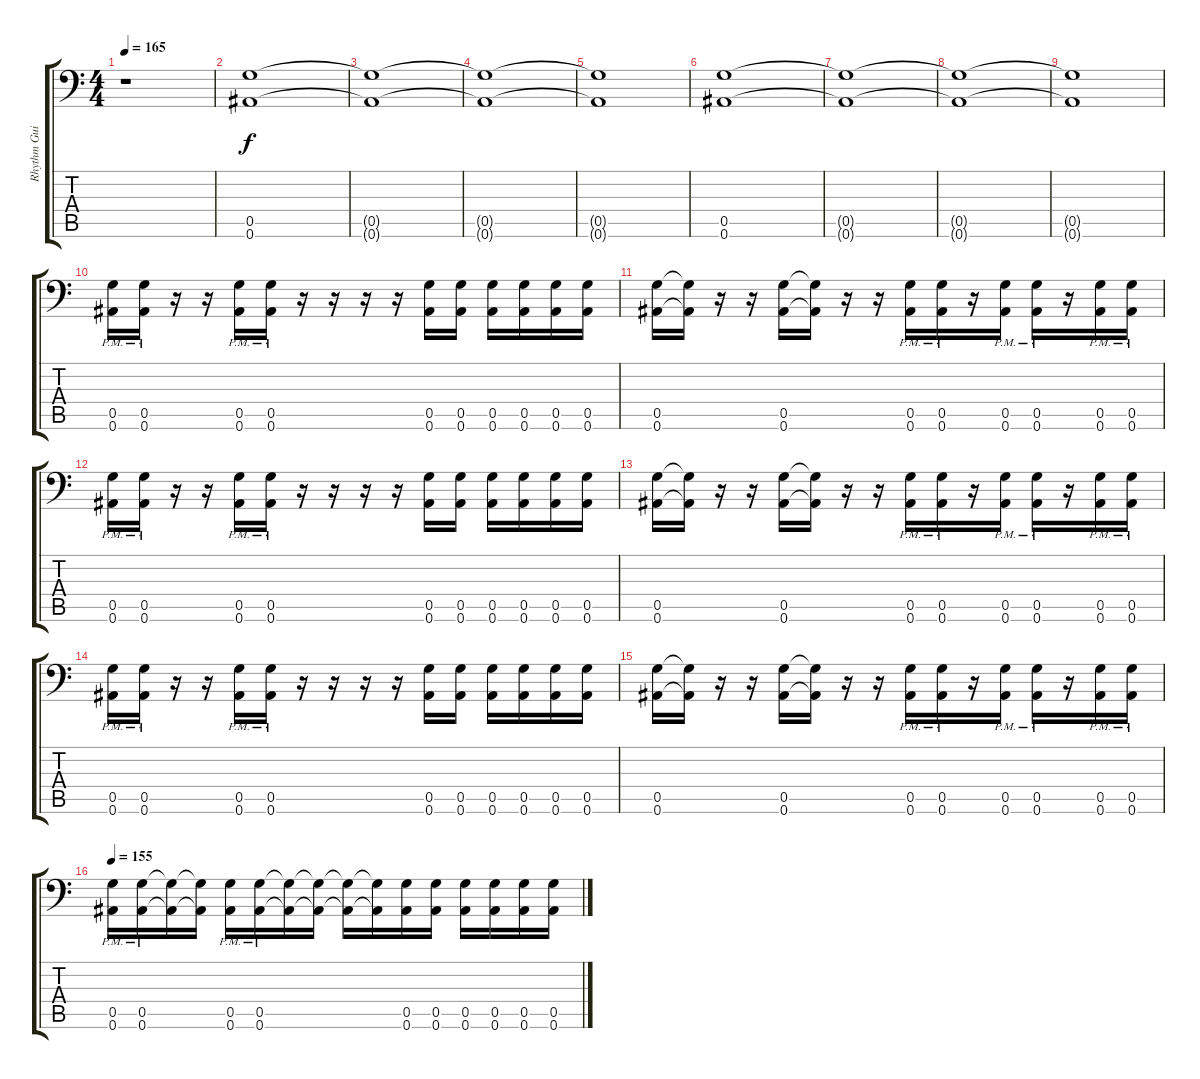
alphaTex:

\track ("Rhythm Guitar" "Rhythm Gui") {instrument distortionguitar}
\staff {score tabs}
\tuning (C4 G3 Eb3 Bb2 G2 Bb1) {hide}
\ts (4 4)
\tempo 165
\clef f4
\ks c
r.1{dy f} |
(0.5 0.6).1 |
(0.5{t} 0.6{t}).1 |
(0.5{t} 0.6{t}).1 |
(0.5{t} 0.6{t}).1 |
(0.5 0.6).1 |
(0.5{t} 0.6{t}).1 |
(0.5{t} 0.6{t}).1 |
(0.5{t} 0.6{t}).1 |
(0.5{pm} 0.6{pm}).16 (0.5{pm} 0.6{pm}).16 r.16 r.16 (0.5{pm} 0.6{pm}).16 (0.5{pm} 0.6{pm}).16 r.16 r.16 r.16 r.16 (0.5 0.6).16 (0.5 0.6).16 (0.5 0.6).16 (0.5 0.6).16 (0.5 0.6).16 (0.5 0.6).16 |
(0.5 0.6).16 (0.5{t} 0.6{t}).16 r.16 r.16 (0.5 0.6).16 (0.5{t} 0.6{t}).16 r.16 r.16 (0.5{pm} 0.6{pm}).16 (0.5{pm} 0.6{pm}).16 r.16 (0.5{pm} 0.6{pm}).16 (0.5{pm} 0.6{pm}).16 r.16 (0.5{pm} 0.6{pm}).16 (0.5{pm} 0.6{pm}).16 |
(0.5{pm} 0.6{pm}).16 (0.5{pm} 0.6{pm}).16 r.16 r.16 (0.5{pm} 0.6{pm}).16 (0.5{pm} 0.6{pm}).16 r.16 r.16 r.16 r.16 (0.5 0.6).16 (0.5 0.6).16 (0.5 0.6).16 (0.5 0.6).16 (0.5 0.6).16 (0.5 0.6).16 |
(0.5 0.6).16 (0.5{t} 0.6{t}).16 r.16 r.16 (0.5 0.6).16 (0.5{t} 0.6{t}).16 r.16 r.16 (0.5{pm} 0.6{pm}).16 (0.5{pm} 0.6{pm}).16 r.16 (0.5{pm} 0.6{pm}).16 (0.5{pm} 0.6{pm}).16 r.16 (0.5{pm} 0.6{pm}).16 (0.5{pm} 0.6{pm}).16 |
(0.5{pm} 0.6{pm}).16 (0.5{pm} 0.6{pm}).16 r.16 r.16 (0.5{pm} 0.6{pm}).16 (0.5{pm} 0.6{pm}).16 r.16 r.16 r.16 r.16 (0.5 0.6).16 (0.5 0.6).16 (0.5 0.6).16 (0.5 0.6).16 (0.5 0.6).16 (0.5 0.6).16 |
(0.5 0.6).16 (0.5{t} 0.6{t}).16 r.16 r.16 (0.5 0.6).16 (0.5{t} 0.6{t}).16 r.16 r.16 (0.5{pm} 0.6{pm}).16 (0.5{pm} 0.6{pm}).16 r.16 (0.5{pm} 0.6{pm}).16 (0.5{pm} 0.6{pm}).16 r.16 (0.5{pm} 0.6{pm}).16 (0.5{pm} 0.6{pm}).16 |
\tempo 155
(0.5{pm} 0.6{pm}).16 (0.5{pm} 0.6{pm}).16 (0.5{t} 0.6{t}).16 (0.5{t} 0.6{t}).16 (0.5{pm} 0.6{pm}).16 (0.5{pm} 0.6{pm}).16 (0.5{t} 0.6{t}).16 (0.5{t} 0.6{t}).16 (0.5{t} 0.6{t}).16 (0.5{t} 0.6{t}).16 (0.5 0.6).16 (0.5 0.6).16 (0.5 0.6).16 (0.5 0.6).16 (0.5 0.6).16 (0.5 0.6).16
